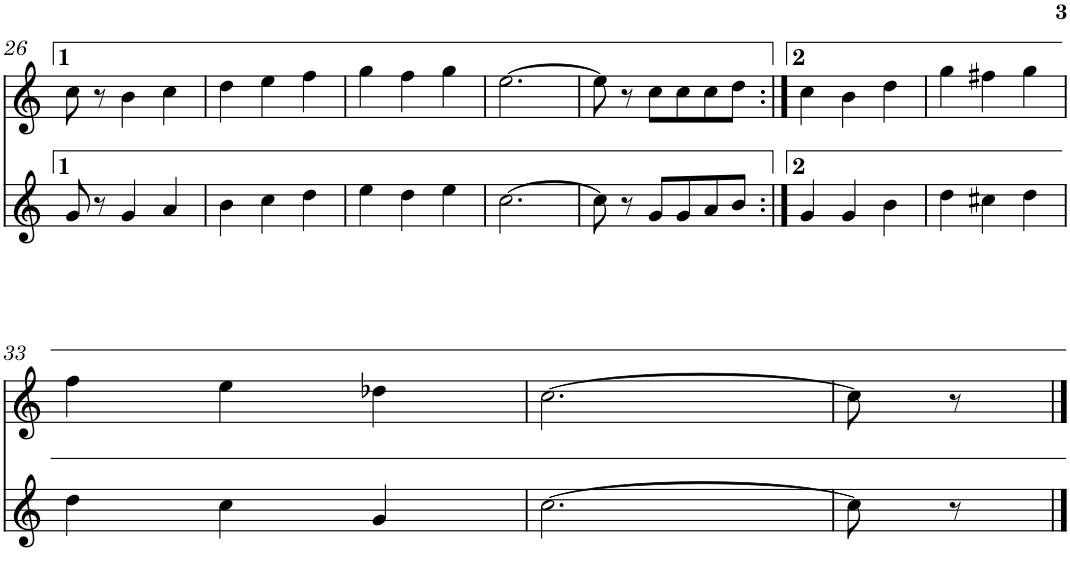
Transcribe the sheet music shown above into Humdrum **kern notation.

**kern	**kern
*part2	*part1
*staff2	*staff1
*I"Gralla 2	*I"Gralla 1
!!LO:PB:g=z
*clefG2	*clefG2
*k[]	*k[]
*M2/4	*M2/4
=26	=26
8g/	8cc\
8r	8r
4g/	4b\
4a/	4cc\
=27	=27
4b\	4dd\
4cc\	4ee\
4dd\	4ff\
=28	=28
4ee\	4gg\
4dd\	4ff\
4ee\	4gg\
=29	=29
[2cc\	[2ee\
=30	=30
8cc\]	8ee\]
4cc\_	4ee\_
8r	8r
8g/L	8cc\L
8g/	8cc\
8a/	8cc\
8b/J	8dd\J
=31:|!	=31:|!
4g/	4cc\
4g/	4b\
4b\	4dd\
=32	=32
4dd\	4gg\
4cc#X\	4ff#X\
4dd\	4gg\
!!LO:LB:g=z
=33	=33
4dd\	4ff\
4cc\	4ee\
4g/	4dd-X\
=34	=34
[2cc\	[2cc\
=35	=35
8cc\]	8cc\]
4cc\_	4cc\_
8r	8r
==	==
*-	*-
